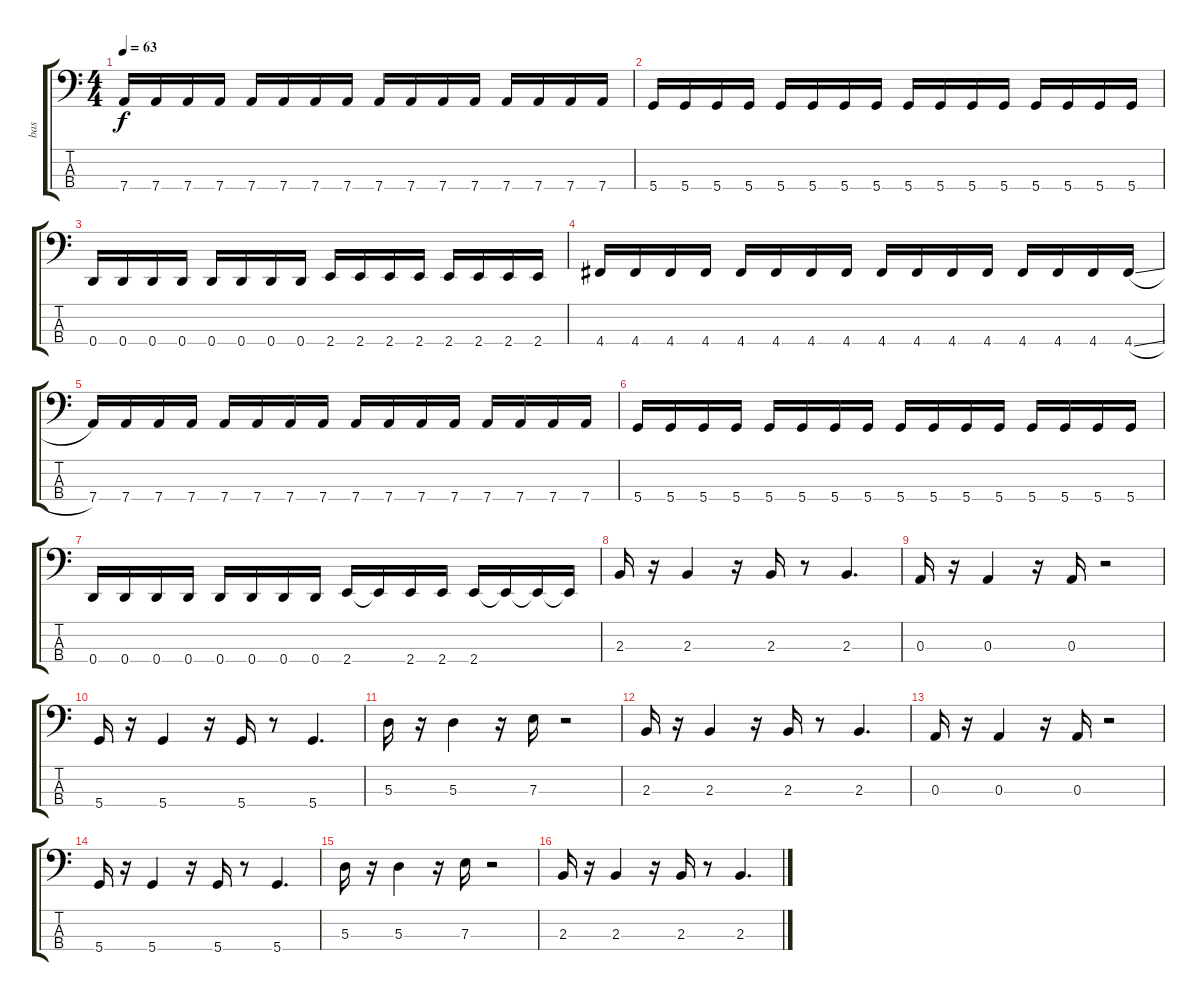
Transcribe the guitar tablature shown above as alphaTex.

\track ("bas" "bas") {instrument electricbassfinger}
\staff {score tabs}
\tuning (G2 D2 A1 D1) {hide}
\ts (4 4)
\tempo 63
\clef f4
\ks c
7.4.16{dy f} 7.4.16 7.4.16 7.4.16 7.4.16 7.4.16 7.4.16 7.4.16 7.4.16 7.4.16 7.4.16 7.4.16 7.4.16 7.4.16 7.4.16 7.4.16 |
5.4.16 5.4.16 5.4.16 5.4.16 5.4.16 5.4.16 5.4.16 5.4.16 5.4.16 5.4.16 5.4.16 5.4.16 5.4.16 5.4.16 5.4.16 5.4.16 |
0.4.16 0.4.16 0.4.16 0.4.16 0.4.16 0.4.16 0.4.16 0.4.16 2.4.16 2.4.16 2.4.16 2.4.16 2.4.16 2.4.16 2.4.16 2.4.16 |
4.4.16 4.4.16 4.4.16 4.4.16 4.4.16 4.4.16 4.4.16 4.4.16 4.4.16 4.4.16 4.4.16 4.4.16 4.4.16 4.4.16 4.4.16 4.4{sl}.16 |
7.4.16 7.4.16 7.4.16 7.4.16 7.4.16 7.4.16 7.4.16 7.4.16 7.4.16 7.4.16 7.4.16 7.4.16 7.4.16 7.4.16 7.4.16 7.4.16 |
5.4.16 5.4.16 5.4.16 5.4.16 5.4.16 5.4.16 5.4.16 5.4.16 5.4.16 5.4.16 5.4.16 5.4.16 5.4.16 5.4.16 5.4.16 5.4.16 |
0.4.16 0.4.16 0.4.16 0.4.16 0.4.16 0.4.16 0.4.16 0.4.16 2.4.16 2.4{t}.16 2.4.16 2.4.16 2.4.16 2.4{t}.16 2.4{t}.16 2.4{t}.16 |
2.3.16 r.16 2.3.4 r.16 2.3.16 r.8 2.3.4{d} |
0.3.16 r.16 0.3.4 r.16 0.3.16 r.2 |
5.4.16 r.16 5.4.4 r.16 5.4.16 r.8 5.4.4{d} |
5.3.16 r.16 5.3.4 r.16 7.3.16 r.2 |
2.3.16 r.16 2.3.4 r.16 2.3.16 r.8 2.3.4{d} |
0.3.16 r.16 0.3.4 r.16 0.3.16 r.2 |
5.4.16 r.16 5.4.4 r.16 5.4.16 r.8 5.4.4{d} |
5.3.16 r.16 5.3.4 r.16 7.3.16 r.2 |
2.3.16 r.16 2.3.4 r.16 2.3.16 r.8 2.3.4{d}
